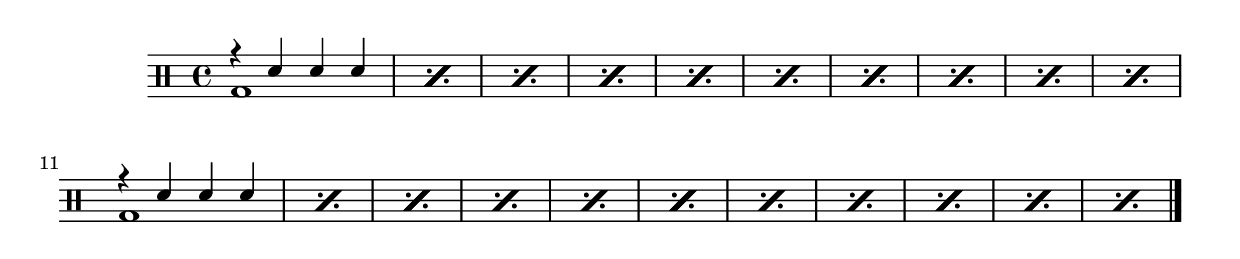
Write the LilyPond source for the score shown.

%-*- coding: utf-8 -*-

\version "2.16.0"

%\header {title = "brincando com escalas sobre sol - parte 1"}

\drums { 
\override Staff.TimeSignature #'style = #'()
\time 4/4 
%\override Score.BarNumber #'transparent = ##t
%\override Score.RehearsalMark #'font-family = #'
%\override Score.RehearsalMark #'font-size = #2
%\set Score.markFormatter = #format-mark-numbers

\context DrumVoice = "1" { }
\context DrumVoice = "2" { }

<<
{
\repeat "percent" 10 {r4 sn sn sn }
\break
\repeat "percent" 11 {r4 sn sn sn } 
\bar "|."
}
\\
{
\repeat "percent" 10 {bd1} 
\repeat "percent" 11 {bd1} 
}
>>
}


